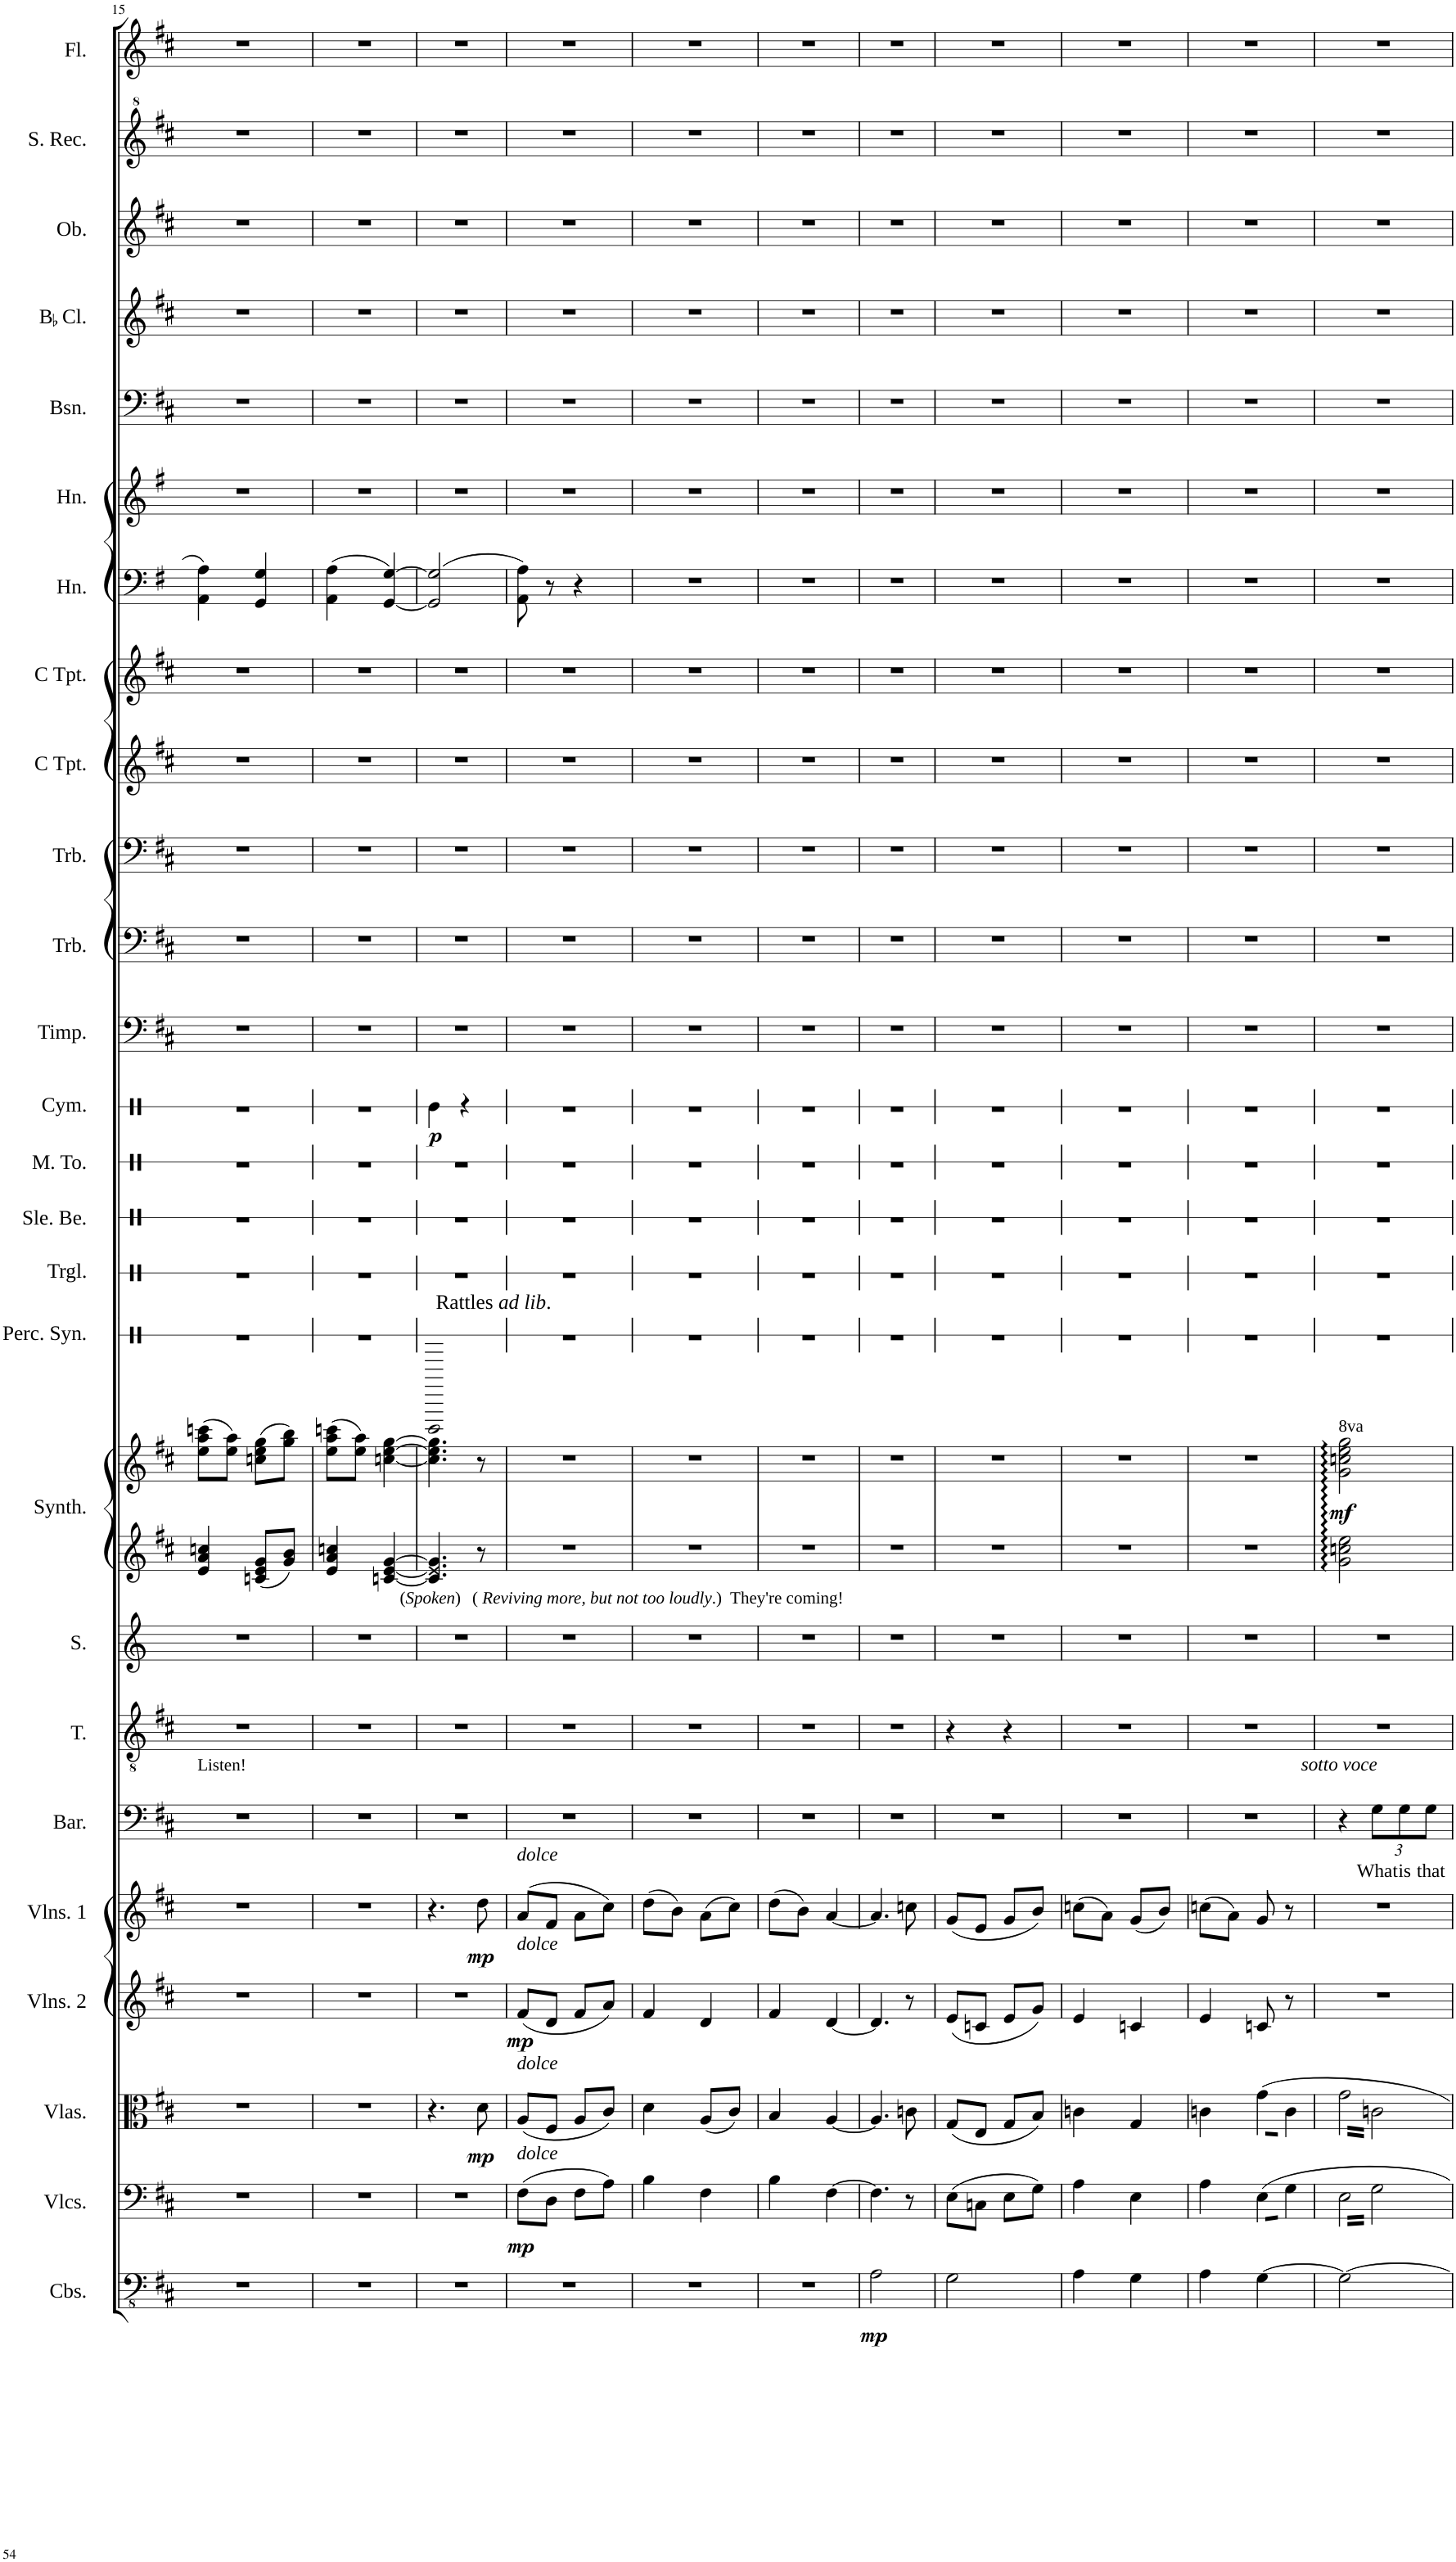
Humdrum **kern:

**kern	**dynam	**kern	**dynam	**kern	**dynam	**kern	**dynam	**kern	**dynam	**kern	**text	**kern	**kern	**kern	**kern	**dynam	**kern	**kern	**kern	**kern	**kern	**dynam	**kern	**kern	**kern	**kern	**kern	**kern	**kern	**kern	**kern	**kern	**kern	**kern
*part26	*part26	*part25	*part25	*part24	*part24	*part23	*part23	*part22	*part22	*part21	*part21	*part20	*part19	*part18	*part18	*part18	*part17	*part16	*part15	*part14	*part13	*part13	*part12	*part11	*part10	*part9	*part8	*part7	*part6	*part5	*part4	*part3	*part2	*part1
*staff27	*staff27	*staff26	*staff26	*staff25	*staff25	*staff24	*staff24	*staff23	*staff23	*staff22	*staff22	*staff21	*staff20	*staff19	*staff18	*staff18/19	*staff17	*staff16	*staff15	*staff14	*staff13	*staff13	*staff12	*staff11	*staff10	*staff9	*staff8	*staff7	*staff6	*staff5	*staff4	*staff3	*staff2	*staff1
*I"Contrabasses	*	*I"Violoncellos	*	*I"Violas	*	*I"Violins 2	*	*I"Violins 1	*	*I"Baritone	*	*I"Tenor	*I"Soprano	*I"Keyboard Synthesizer	*	*	*I"Percussion Synthesizer	*I"Triangle	*I"Sleigh Bells	*I"Mid Tom	*I"Cymbal	*	*I"Timpani	*I"Trombone	*I"Trombone	*I"C Trumpet	*I"C Trumpet	*I"Horn	*I"Horn	*I"Bassoon	*I"BaccidentalFlat Clarinet	*I"Oboe	*I"Soprano Recorder	*I"Flute
*I'Cbs.	*	*I'Vlcs.	*	*I'Vlas.	*	*I'Vlns. 2	*	*I'Vlns. 1	*	*I'Bar.	*	*I'T.	*I'S.	*I'Synth.	*	*	*I'Perc. Syn.	*I'Trgl.	*I'Sle. Be.	*I'M. To.	*I'Cym.	*	*I'Timp.	*I'Trb.	*I'Trb.	*I'C Tpt.	*I'C Tpt.	*I'Hn.	*I'Hn.	*I'Bsn.	*I'BaccidentalFlat Cl.	*I'Ob.	*I'S. Rec.	*I'Fl.
!!LO:PB:g=z
*clefFv4	*	*clefF4	*	*clefC3	*	*clefG2	*	*clefG2	*	*clefF4	*	*clefGv2	*clefG2	*clefG2	*clefG2	*	*clefX	*clefX	*clefX	*clefX	*clefX	*	*clefF4	*clefF4	*clefF4	*clefG2	*clefG2	*clefF4	*clefG2	*clefF4	*clefG2	*clefG2	*clefG^2	*clefG2
*	*	*	*	*	*	*	*	*	*	*	*	*	*	*	*	*	*	*	*	*	*	*	*	*	*	*	*	*ITrd4c7	*ITrd4c7	*	*ITrd1c2	*	*	*
*k[f#c#]	*	*k[f#c#]	*	*k[f#c#]	*	*k[f#c#]	*	*k[f#c#]	*	*k[f#c#]	*	*k[f#c#]	*k[]	*k[f#c#]	*k[f#c#]	*	*k[]	*k[]	*k[]	*k[]	*k[]	*	*k[f#c#]	*k[f#c#]	*k[f#c#]	*k[f#c#]	*k[f#c#]	*k[f#]	*k[f#]	*k[f#c#]	*k[f#c#]	*k[f#c#]	*k[f#c#]	*k[f#c#]
*M2/4	*	*M2/4	*	*M2/4	*	*M2/4	*	*M2/4	*	*M2/4	*	*M2/4	*M2/4	*M2/4	*M2/4	*	*M2/4	*M2/4	*M2/4	*M2/4	*M2/4	*	*M2/4	*M2/4	*M2/4	*M2/4	*M2/4	*M2/4	*M2/4	*M2/4	*M2/4	*M2/4	*M2/4	*M2/4
=15	=15	=15	=15	=15	=15	=15	=15	=15	=15	=15	=15	=15	=15	=15	=15	=15	=15	=15	=15	=15	=15	=15	=15	=15	=15	=15	=15	=15	=15	=15	=15	=15	=15	=15
!	!	!	!	!	!	!	!	!	!	!LO:TX:a:t=Listen!	!	!	!	!	!	!	!	!	!	!	!	!	!	!	!	!	!	!	!	!	!	!	!	!
2r	.	2r	.	2r	.	2r	.	2r	.	2r	.	2r	2r	4e/ 4a/ 4ccn/	(8ee\ 8aa\ 8cccn\L	.	2r	2r	2r	2r	2r	.	2r	2r	2r	2r	2r	4AA\ 4A\	2r	2r	2r	2r	2r	2r
.	.	.	.	.	.	.	.	.	.	.	.	.	.	.	8ee\ 8aa\J)	.	.	.	.	.	.	.	.	.	.	.	.	.	.	.	.	.	.	.
.	.	.	.	.	.	.	.	.	.	.	.	.	.	8cn/ 8e/ 8g/L	(8ccn\ 8ee\ 8gg\L	.	.	.	.	.	.	.	.	.	.	.	.	4GG/ 4G/	.	.	.	.	.	.
.	.	.	.	.	.	.	.	.	.	.	.	.	.	8g/ 8b/J	8gg\ 8bb\J)	.	.	.	.	.	.	.	.	.	.	.	.	.	.	.	.	.	.	.
=16	=16	=16	=16	=16	=16	=16	=16	=16	=16	=16	=16	=16	=16	=16	=16	=16	=16	=16	=16	=16	=16	=16	=16	=16	=16	=16	=16	=16	=16	=16	=16	=16	=16	=16
!	!	!	!	!	!	!	!	!	!	!	!	!	!	!	!	!	!LO:TX:a:t=Rattles	!	!	!	!	!	!	!	!	!	!	!	!	!	!	!	!	!
!	!	!	!	!	!	!	!	!	!	!	!	!	!	!	!	!	!LO:TX:a:i:t=ad lib	!	!	!	!	!	!	!	!	!	!	!	!	!	!	!	!	!
!	!	!	!	!	!	!	!	!	!	!	!	!	!	!	!	!	!LO:TX:a:t=.	!	!	!	!	!	!	!	!	!	!	!	!	!	!	!	!	!
!	!	!	!	!	!	!	!	!	!	!	!	!	!LO:TX:a:t=(	!	!	!	!	!	!	!	!	!	!	!	!	!	!	!	!	!	!	!	!	!
!	!	!	!	!	!	!	!	!	!	!	!	!	!LO:TX:a:i:t=Spoken	!	!	!	!	!	!	!	!	!	!	!	!	!	!	!	!	!	!	!	!	!
!	!	!	!	!	!	!	!	!	!	!	!	!	!LO:TX:a:t=)	!	!	!	!	!	!	!	!	!	!	!	!	!	!	!	!	!	!	!	!	!
2r	.	2r	.	2r	.	2r	.	2r	.	2r	.	2r	2r	4e/ 4a/ 4ccn/	(8ee\ 8aa\ 8cccn\L	.	2r	2r	2r	2r	2r	.	2r	2r	2r	2r	2r	(4AA\ 4A\	2r	2r	2r	2r	2r	2r
.	.	.	.	.	.	.	.	.	.	.	.	.	.	.	8ee\ 8aa\J)	.	.	.	.	.	.	.	.	.	.	.	.	.	.	.	.	.	.	.
.	.	.	.	.	.	.	.	.	.	.	.	.	.	[4cn/ [4e/ [4g/	[4ccn\ [4ee\ [4gg\	.	.	.	.	.	.	.	.	.	.	.	.	[4GG/ [4G/)	.	.	.	.	.	.
=17	=17	=17	=17	=17	=17	=17	=17	=17	=17	=17	=17	=17	=17	=17	=17	=17	=17	=17	=17	=17	=17	=17	=17	=17	=17	=17	=17	=17	=17	=17	=17	=17	=17	=17
!	!	!	!	!	!	!	!	!	!	!	!	!	!	!	!	!	!	!	!	!	!	!LO:DY:b	!	!	!	!	!	!	!	!	!	!	!	!
2r	.	2r	.	4.r	.	2r	.	4.r	.	2r	.	2r	2r	4.c/] 4.e/] 4.g/]	4.cc\] 4.ee\] 4.gg\]	.	2EE	2r	2r	2r	4Re\	p	2r	2r	2r	2r	2r	(2GG/] 2G/]	2r	2r	2r	2r	2r	2r
.	.	.	.	.	.	.	.	.	.	.	.	.	.	.	.	.	.	.	.	.	4r	.	.	.	.	.	.	.	.	.	.	.	.	.
!	!	!	!	!	!LO:DY:b	!	!	!	!LO:DY:b	!	!	!	!	!	!	!	!	!	!	!	!	!	!	!	!	!	!	!	!	!	!	!	!	!
.	.	.	.	8d\	mp	.	.	8dd\	mp	.	.	.	.	8r	8r	.	.	.	.	.	.	.	.	.	.	.	.	.	.	.	.	.	.	.
=18	=18	=18	=18	=18	=18	=18	=18	=18	=18	=18	=18	=18	=18	=18	=18	=18	=18	=18	=18	=18	=18	=18	=18	=18	=18	=18	=18	=18	=18	=18	=18	=18	=18	=18
!	!	!	!	!	!	!	!	!LO:TX:a:i:t=dolce	!	!	!	!	!	!	!	!	!	!	!	!	!	!	!	!	!	!	!	!	!	!	!	!	!	!
!	!	!	!	!	!	!LO:TX:a:i:t=dolce	!	!	!	!	!	!	!	!	!	!	!	!	!	!	!	!	!	!	!	!	!	!	!	!	!	!	!	!
!	!	!	!	!LO:TX:a:i:t=dolce	!	!	!	!	!	!	!	!	!	!	!	!	!	!	!	!	!	!	!	!	!	!	!	!	!	!	!	!	!	!
!	!	!LO:TX:a:i:t=dolce	!	!	!	!	!	!	!	!	!	!	!	!	!	!	!	!	!	!	!	!	!	!	!	!	!	!	!	!	!	!	!	!
!	!	!	!LO:DY:b	!	!	!	!LO:DY:b	!	!	!	!	!	!	!	!	!	!	!	!	!	!	!	!	!	!	!	!	!	!	!	!	!	!	!
2r	.	(8F#\L	mp	(8A/L	.	(8f#/L	mp	(8a/L	.	2r	.	2r	2r	2r	2r	.	2r	2r	2r	2r	2r	.	2r	2r	2r	2r	2r	8AA\ 8A\)	2r	2r	2r	2r	2r	2r
.	.	8D\J	.	8F#/J	.	8d/J	.	8f#/J	.	.	.	.	.	.	.	.	.	.	.	.	.	.	.	.	.	.	.	8r	.	.	.	.	.	.
.	.	8F#\L	.	8A/L	.	8f#/L	.	8a\L	.	.	.	.	.	.	.	.	.	.	.	.	.	.	.	.	.	.	.	4r	.	.	.	.	.	.
.	.	8A\J)	.	8c#/J)	.	8a/J)	.	8cc#\J)	.	.	.	.	.	.	.	.	.	.	.	.	.	.	.	.	.	.	.	.	.	.	.	.	.	.
=19	=19	=19	=19	=19	=19	=19	=19	=19	=19	=19	=19	=19	=19	=19	=19	=19	=19	=19	=19	=19	=19	=19	=19	=19	=19	=19	=19	=19	=19	=19	=19	=19	=19	=19
!	!	!	!	!	!	!	!	!	!	!	!	!	!LO:TX:a:t=(	!	!	!	!	!	!	!	!	!	!	!	!	!	!	!	!	!	!	!	!	!
!	!	!	!	!	!	!	!	!	!	!	!	!	!LO:TX:a:i:t=Reviving more, but not too loudly	!	!	!	!	!	!	!	!	!	!	!	!	!	!	!	!	!	!	!	!	!
!	!	!	!	!	!	!	!	!	!	!	!	!	!LO:TX:a:t=.)  They're coming!	!	!	!	!	!	!	!	!	!	!	!	!	!	!	!	!	!	!	!	!	!
2r	.	4B\	.	4d\	.	4f#/	.	(8dd\L	.	2r	.	2r	2r	2r	2r	.	2r	2r	2r	2r	2r	.	2r	2r	2r	2r	2r	2r	2r	2r	2r	2r	2r	2r
.	.	.	.	.	.	.	.	8b\J)	.	.	.	.	.	.	.	.	.	.	.	.	.	.	.	.	.	.	.	.	.	.	.	.	.	.
.	.	4F#\	.	(8A/L	.	4d/	.	(8a\L	.	.	.	.	.	.	.	.	.	.	.	.	.	.	.	.	.	.	.	.	.	.	.	.	.	.
.	.	.	.	8c#/J)	.	.	.	8cc#\J)	.	.	.	.	.	.	.	.	.	.	.	.	.	.	.	.	.	.	.	.	.	.	.	.	.	.
=20	=20	=20	=20	=20	=20	=20	=20	=20	=20	=20	=20	=20	=20	=20	=20	=20	=20	=20	=20	=20	=20	=20	=20	=20	=20	=20	=20	=20	=20	=20	=20	=20	=20	=20
2r	.	4B\	.	4B/	.	4f#/	.	(8dd\L	.	2r	.	2r	2r	2r	2r	.	2r	2r	2r	2r	2r	.	2r	2r	2r	2r	2r	2r	2r	2r	2r	2r	2r	2r
.	.	.	.	.	.	.	.	8b\J)	.	.	.	.	.	.	.	.	.	.	.	.	.	.	.	.	.	.	.	.	.	.	.	.	.	.
.	.	[4F#\	.	[4A/	.	[4d/	.	[4a/	.	.	.	.	.	.	.	.	.	.	.	.	.	.	.	.	.	.	.	.	.	.	.	.	.	.
=21	=21	=21	=21	=21	=21	=21	=21	=21	=21	=21	=21	=21	=21	=21	=21	=21	=21	=21	=21	=21	=21	=21	=21	=21	=21	=21	=21	=21	=21	=21	=21	=21	=21	=21
!	!LO:DY:b	!	!	!	!	!	!	!	!	!	!	!	!	!	!	!	!	!	!	!	!	!	!	!	!	!	!	!	!	!	!	!	!	!
2AA\	mp	4.F#\]	.	4.A/]	.	4.d/]	.	4.a/]	.	2r	.	2r	2r	2r	2r	.	2r	2r	2r	2r	2r	.	2r	2r	2r	2r	2r	2r	2r	2r	2r	2r	2r	2r
.	.	8r	.	8cn\	.	8r	.	8ccn\	.	.	.	.	.	.	.	.	.	.	.	.	.	.	.	.	.	.	.	.	.	.	.	.	.	.
=22	=22	=22	=22	=22	=22	=22	=22	=22	=22	=22	=22	=22	=22	=22	=22	=22	=22	=22	=22	=22	=22	=22	=22	=22	=22	=22	=22	=22	=22	=22	=22	=22	=22	=22
2GG\	.	(8E\L	.	(8G/L	.	(8e/L	.	(8g/L	.	2r	.	4r	2r	2r	2r	.	2r	2r	2r	2r	2r	.	2r	2r	2r	2r	2r	2r	2r	2r	2r	2r	2r	2r
.	.	8Cn\J	.	8E/J	.	8cn/J	.	8e/J	.	.	.	.	.	.	.	.	.	.	.	.	.	.	.	.	.	.	.	.	.	.	.	.	.	.
.	.	8E\L	.	8G/L	.	8e/L	.	8g/L	.	.	.	4r	.	.	.	.	.	.	.	.	.	.	.	.	.	.	.	.	.	.	.	.	.	.
.	.	8G\J)	.	8B/J)	.	8g/J)	.	8b/J)	.	.	.	.	.	.	.	.	.	.	.	.	.	.	.	.	.	.	.	.	.	.	.	.	.	.
=23	=23	=23	=23	=23	=23	=23	=23	=23	=23	=23	=23	=23	=23	=23	=23	=23	=23	=23	=23	=23	=23	=23	=23	=23	=23	=23	=23	=23	=23	=23	=23	=23	=23	=23
4AA\	.	4A\	.	4cn\	.	4e/	.	(8ccn\L	.	2r	.	2r	2r	2r	2r	.	2r	2r	2r	2r	2r	.	2r	2r	2r	2r	2r	2r	2r	2r	2r	2r	2r	2r
.	.	.	.	.	.	.	.	8a\J)	.	.	.	.	.	.	.	.	.	.	.	.	.	.	.	.	.	.	.	.	.	.	.	.	.	.
4GG\	.	4E\	.	4G/	.	4cn/	.	(8g/L	.	.	.	.	.	.	.	.	.	.	.	.	.	.	.	.	.	.	.	.	.	.	.	.	.	.
.	.	.	.	.	.	.	.	8b/J)	.	.	.	.	.	.	.	.	.	.	.	.	.	.	.	.	.	.	.	.	.	.	.	.	.	.
=24	=24	=24	=24	=24	=24	=24	=24	=24	=24	=24	=24	=24	=24	=24	=24	=24	=24	=24	=24	=24	=24	=24	=24	=24	=24	=24	=24	=24	=24	=24	=24	=24	=24	=24
4AA\	.	4A\	.	4cn\	.	4e/	.	(8ccn\L	.	2r	.	2r	2r	2r	2r	.	2r	2r	2r	2r	2r	.	2r	2r	2r	2r	2r	2r	2r	2r	2r	2r	2r	2r
.	.	.	.	.	.	.	.	8a\J)	.	.	.	.	.	.	.	.	.	.	.	.	.	.	.	.	.	.	.	.	.	.	.	.	.	.
*	*	*tremolo	*	*	*	*	*	*	*	*	*	*	*	*	*	*	*	*	*	*	*	*	*	*	*	*	*	*	*	*	*	*	*	*
*	*	*	*	*tremolo	*	*	*	*	*	*	*	*	*	*	*	*	*	*	*	*	*	*	*	*	*	*	*	*	*	*	*	*	*	*
[4GG\	.	16E\LL	.	16g\LL	.	8cn/	.	8g/	.	.	.	.	.	.	.	.	.	.	.	.	.	.	.	.	.	.	.	.	.	.	.	.	.	.
.	.	16G\	.	16c\	.	.	.	.	.	.	.	.	.	.	.	.	.	.	.	.	.	.	.	.	.	.	.	.	.	.	.	.	.	.
.	.	16E\	.	16g\	.	8r	.	8r	.	.	.	.	.	.	.	.	.	.	.	.	.	.	.	.	.	.	.	.	.	.	.	.	.	.
.	.	16G\JJ	.	16c\JJ	.	.	.	.	.	.	.	.	.	.	.	.	.	.	.	.	.	.	.	.	.	.	.	.	.	.	.	.	.	.
=25	=25	=25	=25	=25	=25	=25	=25	=25	=25	=25	=25	=25	=25	=25	=25	=25	=25	=25	=25	=25	=25	=25	=25	=25	=25	=25	=25	=25	=25	=25	=25	=25	=25	=25
*	*	*	*	*	*	*	*	*	*	*	*	*	*	*	*8va	*	*	*	*	*	*	*	*	*	*	*	*	*	*	*	*	*	*	*
!	!	!	!	!	!	!	!	!	!	!	!	!	!	!	!	!LO:DY:b	!	!	!	!	!	!	!	!	!	!	!	!	!	!	!	!	!	!
2GG\_	.	32E\LLL	.	32g\LLL	.	2r	.	2r	.	4r	.	2r	2r	2g\ 2ccn\ 2ee\	2gg\ 2cccn\ 2eee\ 2ggg\	mf	2r	2r	2r	2r	2r	.	2r	2r	2r	2r	2r	2r	2r	2r	2r	2r	2r	2r
.	.	32G\	.	32cn\	.	.	.	.	.	.	.	.	.	.	.	.	.	.	.	.	.	.	.	.	.	.	.	.	.	.	.	.	.	.
.	.	32E\	.	32g\	.	.	.	.	.	.	.	.	.	.	.	.	.	.	.	.	.	.	.	.	.	.	.	.	.	.	.	.	.	.
.	.	32G\	.	32cn\	.	.	.	.	.	.	.	.	.	.	.	.	.	.	.	.	.	.	.	.	.	.	.	.	.	.	.	.	.	.
.	.	32E\	.	32g\	.	.	.	.	.	.	.	.	.	.	.	.	.	.	.	.	.	.	.	.	.	.	.	.	.	.	.	.	.	.
.	.	32G\	.	32cn\	.	.	.	.	.	.	.	.	.	.	.	.	.	.	.	.	.	.	.	.	.	.	.	.	.	.	.	.	.	.
.	.	32E\	.	32g\	.	.	.	.	.	.	.	.	.	.	.	.	.	.	.	.	.	.	.	.	.	.	.	.	.	.	.	.	.	.
.	.	32G\	.	32cn\	.	.	.	.	.	.	.	.	.	.	.	.	.	.	.	.	.	.	.	.	.	.	.	.	.	.	.	.	.	.
*	*	*	*	*	*	*	*	*	*	*Xbrackettup	*	*	*	*	*	*	*	*	*	*	*	*	*	*	*	*	*	*	*	*	*	*	*	*
!	!	!	!	!	!	!	!	!	!	!LO:TX:a:i:t=sotto voce	!	!	!	!	!	!	!	!	!	!	!	!	!	!	!	!	!	!	!	!	!	!	!	!
!	!	!	!	!	!	!	!	!	!	!	!LO:LY:b	!	!	!	!	!	!	!	!	!	!	!	!	!	!	!	!	!	!	!	!	!	!	!
.	.	32E\	.	32g\	.	.	.	.	.	12G\L	What	.	.	.	.	.	.	.	.	.	.	.	.	.	.	.	.	.	.	.	.	.	.	.
.	.	32G\	.	32cn\	.	.	.	.	.	.	.	.	.	.	.	.	.	.	.	.	.	.	.	.	.	.	.	.	.	.	.	.	.	.
.	.	32E\	.	32g\	.	.	.	.	.	.	.	.	.	.	.	.	.	.	.	.	.	.	.	.	.	.	.	.	.	.	.	.	.	.
!	!	!	!	!	!	!	!	!	!	!	!LO:LY:b	!	!	!	!	!	!	!	!	!	!	!	!	!	!	!	!	!	!	!	!	!	!	!
.	.	.	.	.	.	.	.	.	.	12G\	is	.	.	.	.	.	.	.	.	.	.	.	.	.	.	.	.	.	.	.	.	.	.	.
.	.	32G\	.	32cn\	.	.	.	.	.	.	.	.	.	.	.	.	.	.	.	.	.	.	.	.	.	.	.	.	.	.	.	.	.	.
.	.	32E\	.	32g\	.	.	.	.	.	.	.	.	.	.	.	.	.	.	.	.	.	.	.	.	.	.	.	.	.	.	.	.	.	.
.	.	32G\	.	32cn\	.	.	.	.	.	.	.	.	.	.	.	.	.	.	.	.	.	.	.	.	.	.	.	.	.	.	.	.	.	.
!	!	!	!	!	!	!	!	!	!	!	!LO:LY:b	!	!	!	!	!	!	!	!	!	!	!	!	!	!	!	!	!	!	!	!	!	!	!
.	.	.	.	.	.	.	.	.	.	12G\J	that	.	.	.	.	.	.	.	.	.	.	.	.	.	.	.	.	.	.	.	.	.	.	.
.	.	32E\	.	32g\	.	.	.	.	.	.	.	.	.	.	.	.	.	.	.	.	.	.	.	.	.	.	.	.	.	.	.	.	.	.
.	.	32G\JJJ	.	32cn\JJJ	.	.	.	.	.	.	.	.	.	.	.	.	.	.	.	.	.	.	.	.	.	.	.	.	.	.	.	.	.	.
*	*	*	*	*Xtremolo	*	*	*	*	*	*	*	*	*	*	*	*	*	*	*	*	*	*	*	*	*	*	*	*	*	*	*	*	*	*
*	*	*Xtremolo	*	*	*	*	*	*	*	*	*	*	*	*	*	*	*	*	*	*	*	*	*	*	*	*	*	*	*	*	*	*	*	*
.	.	.	.	.	.	.	.	.	.	.	.	.	.	.	.	.	.	.	.	.	.	.	.	.	.	.	.	.	.	.	.	.	.	.
.	.	.	.	.	.	.	.	.	.	.	.	.	.	.	.	.	.	.	.	.	.	.	.	.	.	.	.	.	.	.	.	.	.	.
.	.	.	.	.	.	.	.	.	.	.	.	.	.	.	.	.	.	.	.	.	.	.	.	.	.	.	.	.	.	.	.	.	.	.
.	.	.	.	.	.	.	.	.	.	.	.	.	.	.	.	.	.	.	.	.	.	.	.	.	.	.	.	.	.	.	.	.	.	.
.	.	.	.	.	.	.	.	.	.	.	.	.	.	.	.	.	.	.	.	.	.	.	.	.	.	.	.	.	.	.	.	.	.	.
.	.	.	.	.	.	.	.	.	.	.	.	.	.	.	.	.	.	.	.	.	.	.	.	.	.	.	.	.	.	.	.	.	.	.
.	.	.	.	.	.	.	.	.	.	.	.	.	.	.	.	.	.	.	.	.	.	.	.	.	.	.	.	.	.	.	.	.	.	.
.	.	.	.	.	.	.	.	.	.	.	.	.	.	.	.	.	.	.	.	.	.	.	.	.	.	.	.	.	.	.	.	.	.	.
*	*	*	*	*	*	*	*	*	*	*	*	*	*	*	*X8va	*	*	*	*	*	*	*	*	*	*	*	*	*	*	*	*	*	*	*
=	=	=	=	=	=	=	=	=	=	=	=	=	=	=	=	=	=	=	=	=	=	=	=	=	=	=	=	=	=	=	=	=	=	=
*-	*-	*-	*-	*-	*-	*-	*-	*-	*-	*-	*-	*-	*-	*-	*-	*-	*-	*-	*-	*-	*-	*-	*-	*-	*-	*-	*-	*-	*-	*-	*-	*-	*-	*-
